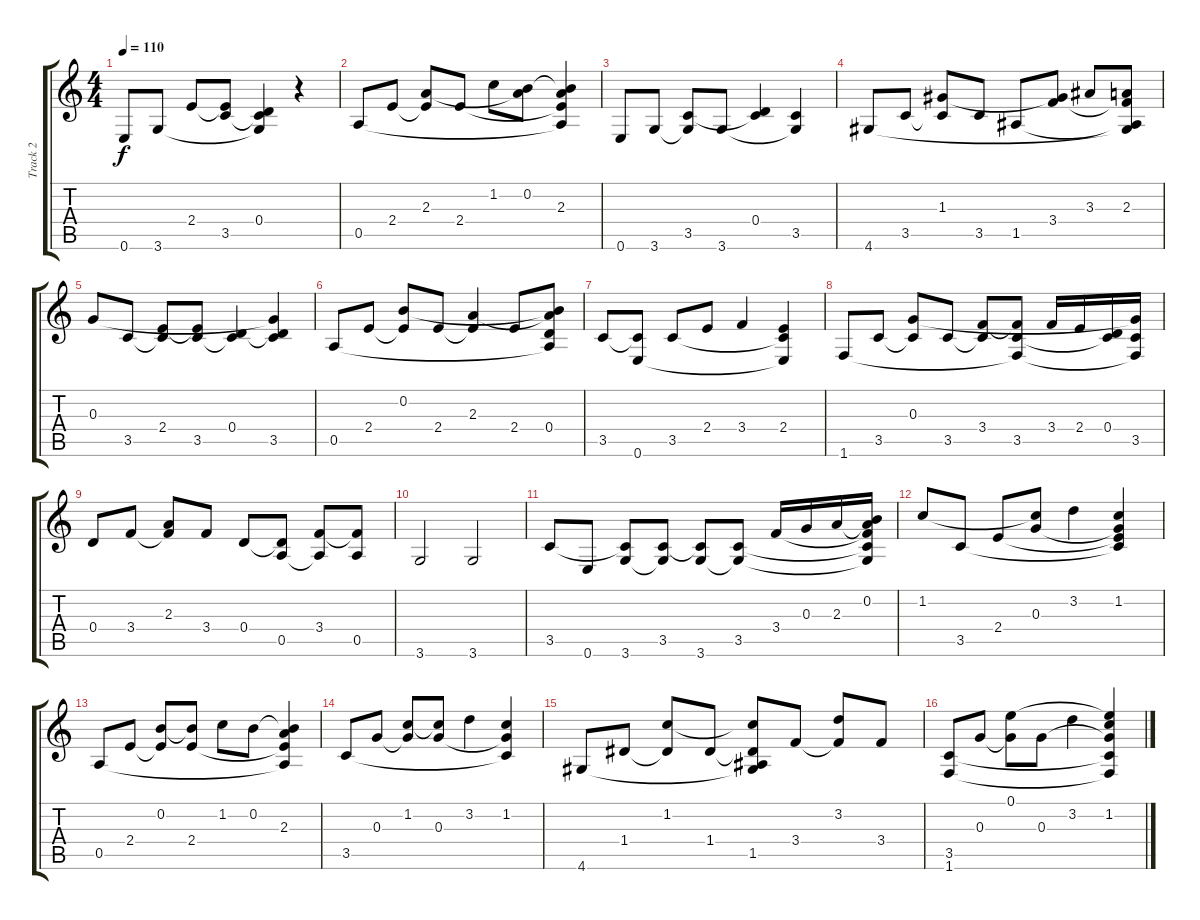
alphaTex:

\track ("Track 2" "Track 2") {instrument acousticguitarsteel}
\staff {score tabs}
\tuning (E4 B3 G3 D3 A2 E2) {hide}
\ts (4 4)
\tempo 110
\clef g2
\ks c
0.6.8{dy f instrument acousticguitarsteel} 3.6.8 2.4.8 (2.4{t} 3.5).8 (0.4 3.5{t} 3.6{t}).4 r.4 |
0.5.8 2.4.8 (2.3 2.4{t}).8 2.4.8 1.2.8 (0.2 2.3{t}).8 (0.2{t} 2.3 2.4{t} 0.5{t}).4 |
0.6.8 3.6.8 (3.5 3.6{t}).8 3.6.8 (0.4 3.5{t}).4 (3.5 3.6{t}).4 |
4.6.8 3.5.8 (1.3 3.5{t}).8 3.5.8 1.5.8 (1.3{t} 3.4).8 3.3.8 (2.3 3.4{t} 1.5{t} 4.6{t}).8 |
0.3.8 3.5.8 (2.4 3.5{t}).8 (2.4{t} 3.5).8 (0.4 3.5{t}).4 (0.3{t} 0.4{t} 3.5).4 |
0.5.8 2.4.8 (0.2 2.4{t}).8 2.4.8 (2.3 2.4{t}).4 2.4.8 (0.2{t} 2.3{t} 0.4 0.5{t}).8 |
3.5.8 (3.5{t} 0.6).8 3.5.8 2.4.8 3.4.4 (2.4 3.5{t} 0.6{t}).4 |
1.6.8 3.5.8 (0.3 3.5{t}).8 3.5.8 (3.4 3.5{t}).8 (3.4{t} 3.5 1.6{t}).8 3.4.16 2.4.16 (0.4 3.5{t}).16 (0.3{t} 3.5 1.6{t}).16 |
0.4.8 3.4.8 (2.3 3.4{t}).8 3.4.8 0.4.8 (0.4{t} 0.5).8 (3.4 0.5{t}).8 (3.4{t} 0.5).8 |
3.6.2 3.6.2 |
3.5.8 0.6.8 (3.5{t} 3.6).8 (3.5 3.6{t}).8 (3.5{t} 3.6).8 (3.5 3.6{t}).8 3.4.16 0.3.16 2.3.16 (0.2 2.3{t} 3.4{t} 3.5{t} 3.6{t}).16 |
1.2.8 3.5.8 2.4.8 (1.2{t} 0.3).8 3.2.4 (1.2 0.3{t} 2.4{t} 3.5{t}).4 |
0.5.8 2.4.8 (0.2 2.4{t}).8 (0.2{t} 2.4).8 1.2.8 0.2.8 (0.2{t} 2.3 2.4{t} 0.5{t}).4 |
3.5.8 0.3.8 (1.2 0.3{t}).8 (1.2{t} 0.3).8 3.2.4 (1.2 0.3{t} 3.5{t}).4 |
4.6.8 1.4.8 (1.2 1.4{t}).8 1.4.8 (1.2{t} 1.4{t} 1.5 4.6{t}).8 3.4.8 (3.2 3.4{t}).8 3.4.8 |
(3.5 1.6).8 0.3.8 (0.1 0.3{t}).8 0.3.8 3.2.4 (0.1{t} 1.2 0.3{t} 3.5{t} 1.6{t}).4
